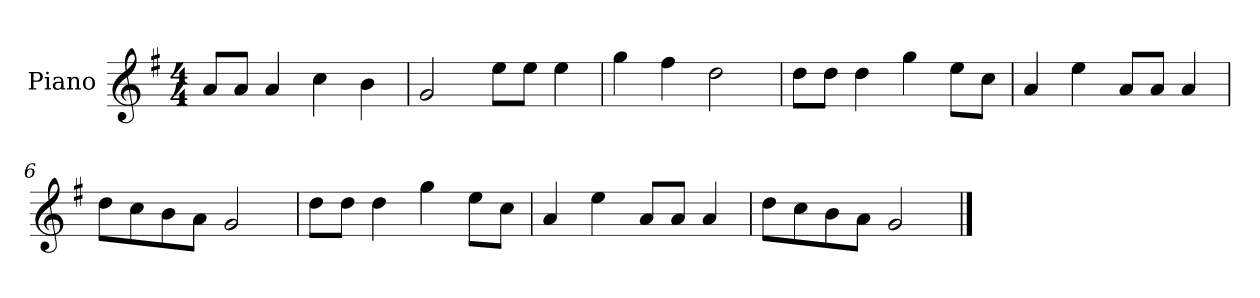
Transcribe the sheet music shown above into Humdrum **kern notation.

**kern
*part1
*staff1
*I"Piano
*I'P-no
*clefG2
*k[f#]
*M4/4
*MM90
=1
8a/L
8a/J
4a/
4cc\
4b\
=2
2g/
8ee\L
8ee\J
4ee\
=3
4gg\
4ff#\
2dd\
=4
8dd\L
8dd\J
4dd\
4gg\
8ee\L
8cc\J
=5
4a/
4ee\
8a/L
8a/J
4a/
=6
8dd\L
8cc\
8b\
8a\J
2g/
=7
8dd\L
8dd\J
4dd\
4gg\
8ee\L
8cc\J
!!LO:LB:g=z
=8
4a/
4ee\
8a/L
8a/J
4a/
=9
8dd\L
8cc\
8b\
8a\J
2g/
==
*-
